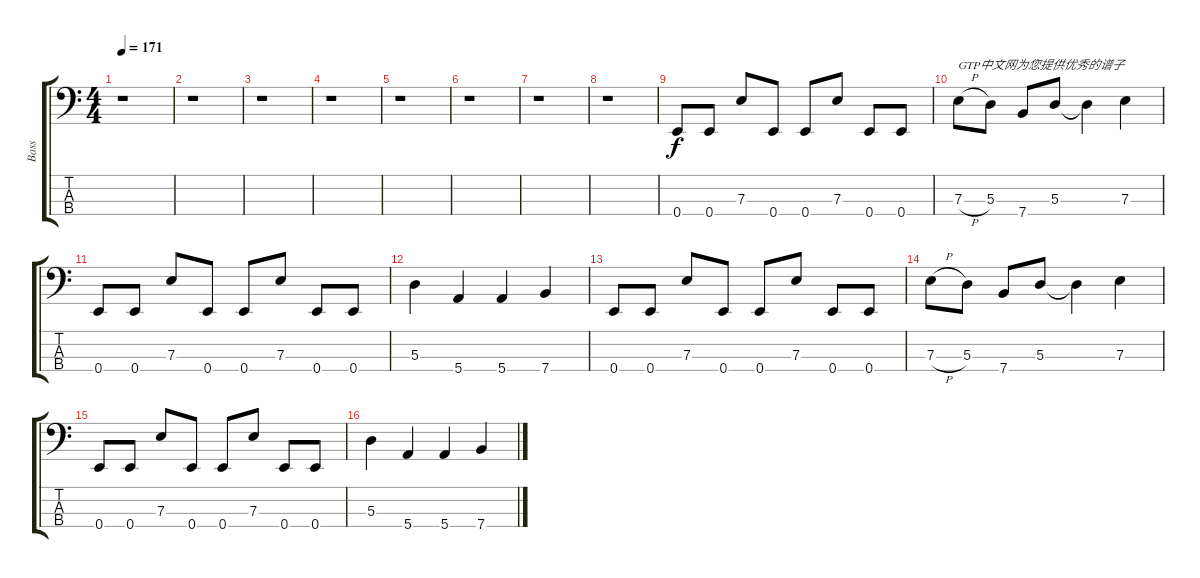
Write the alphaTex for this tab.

\track ("Bass" "Bass") {instrument electricbasspick}
\staff {score tabs}
\tuning (G2 D2 A1 E1) {hide}
\ts (4 4)
\tempo 171
\clef f4
\ks c
r.1{dy f instrument electricbasspick} |
r.1 |
r.1 |
r.1 |
r.1 |
r.1 |
r.1 |
r.1 |
0.4.8 0.4.8 7.3.8 0.4.8 0.4.8 7.3.8 0.4.8 0.4.8 |
7.3{h}.8{txt "GTP中文网为您提供优秀的谱子"} 5.3.8 7.4.8 5.3.8 5.3{t}.4 7.3.4 |
0.4.8 0.4.8 7.3.8 0.4.8 0.4.8 7.3.8 0.4.8 0.4.8 |
5.3.4 5.4.4 5.4.4 7.4.4 |
0.4.8 0.4.8 7.3.8 0.4.8 0.4.8 7.3.8 0.4.8 0.4.8 |
7.3{h}.8 5.3.8 7.4.8 5.3.8 5.3{t}.4 7.3.4 |
0.4.8 0.4.8 7.3.8 0.4.8 0.4.8 7.3.8 0.4.8 0.4.8 |
5.3.4 5.4.4 5.4.4 7.4.4
